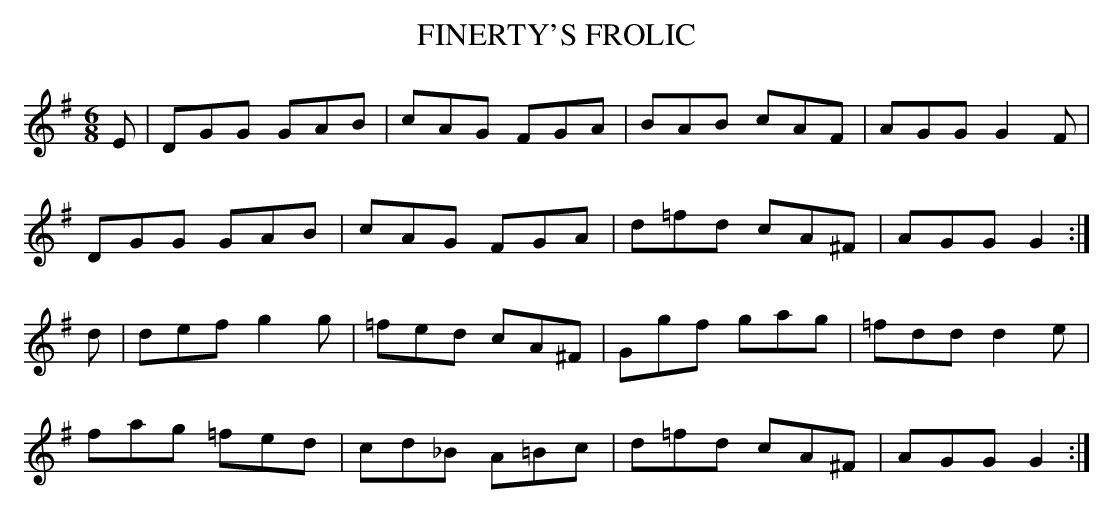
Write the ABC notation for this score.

X:1
T:FINERTY'S FROLIC
M:6/8
L:1/8
K:G
E|DGG GAB|cAG FGA|BAB cAF|AGG G2F|
DGG GAB|cAG FGA|d=fd cA^F|AGG G2 :|
d|def g2g|=fed cA^F|Ggf gag|=fdd d2e|
fag =fed|cd_B A=Bc|d=fd cA^F|AGG G2 :|
